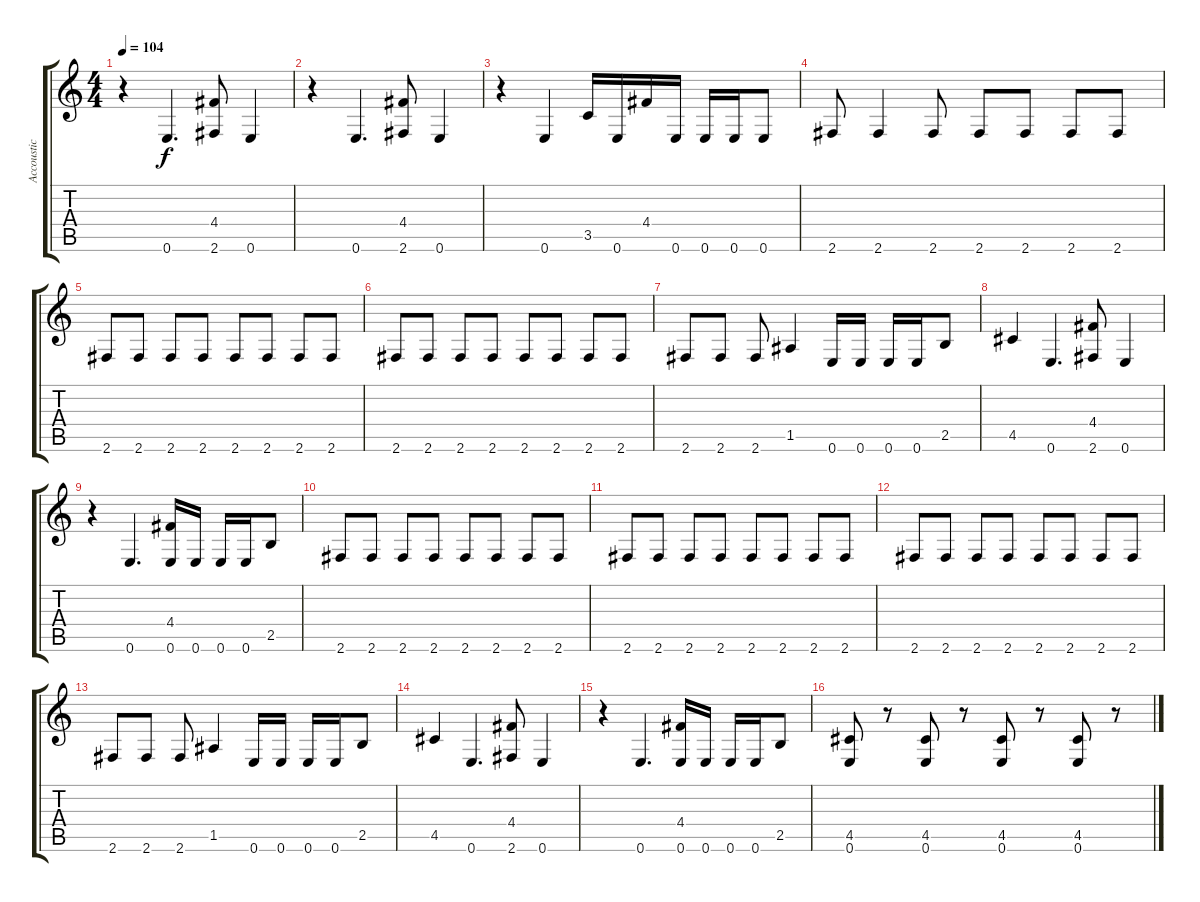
\track ("Accoustic Guitar" "Accoustic ") {instrument acousticguitarsteel}
\staff {score tabs}
\tuning (E4 B3 G3 D3 A2 E2) {hide}
\ts (4 4)
\tempo 104
\clef g2
\ks c
r.4{dy f} 0.6.4{d} (4.4 2.6).8 0.6.4 |
r.4 0.6.4{d} (4.4 2.6).8 0.6.4 |
r.4 0.6.4 3.5.16 0.6.16 4.4.16 0.6.16 0.6.16 0.6.16 0.6.8 |
2.6.8 2.6.4 2.6.8 2.6.8 2.6.8 2.6.8 2.6.8 |
2.6.8 2.6.8 2.6.8 2.6.8 2.6.8 2.6.8 2.6.8 2.6.8 |
2.6.8 2.6.8 2.6.8 2.6.8 2.6.8 2.6.8 2.6.8 2.6.8 |
2.6.8 2.6.8 2.6.8 1.5.4 0.6.16 0.6.16 0.6.16 0.6.16 2.5.8 |
4.5.4 0.6.4{d} (4.4 2.6).8 0.6.4 |
r.4 0.6.4{d} (4.4 0.6).16 0.6.16 0.6.16 0.6.16 2.5.8 |
2.6.8 2.6.8 2.6.8 2.6.8 2.6.8 2.6.8 2.6.8 2.6.8 |
2.6.8 2.6.8 2.6.8 2.6.8 2.6.8 2.6.8 2.6.8 2.6.8 |
2.6.8 2.6.8 2.6.8 2.6.8 2.6.8 2.6.8 2.6.8 2.6.8 |
2.6.8 2.6.8 2.6.8 1.5.4 0.6.16 0.6.16 0.6.16 0.6.16 2.5.8 |
4.5.4 0.6.4{d} (4.4 2.6).8 0.6.4 |
r.4 0.6.4{d} (4.4 0.6).16 0.6.16 0.6.16 0.6.16 2.5.8 |
(4.5 0.6).8 r.8 (4.5 0.6).8 r.8 (4.5 0.6).8 r.8 (4.5 0.6).8 r.8
